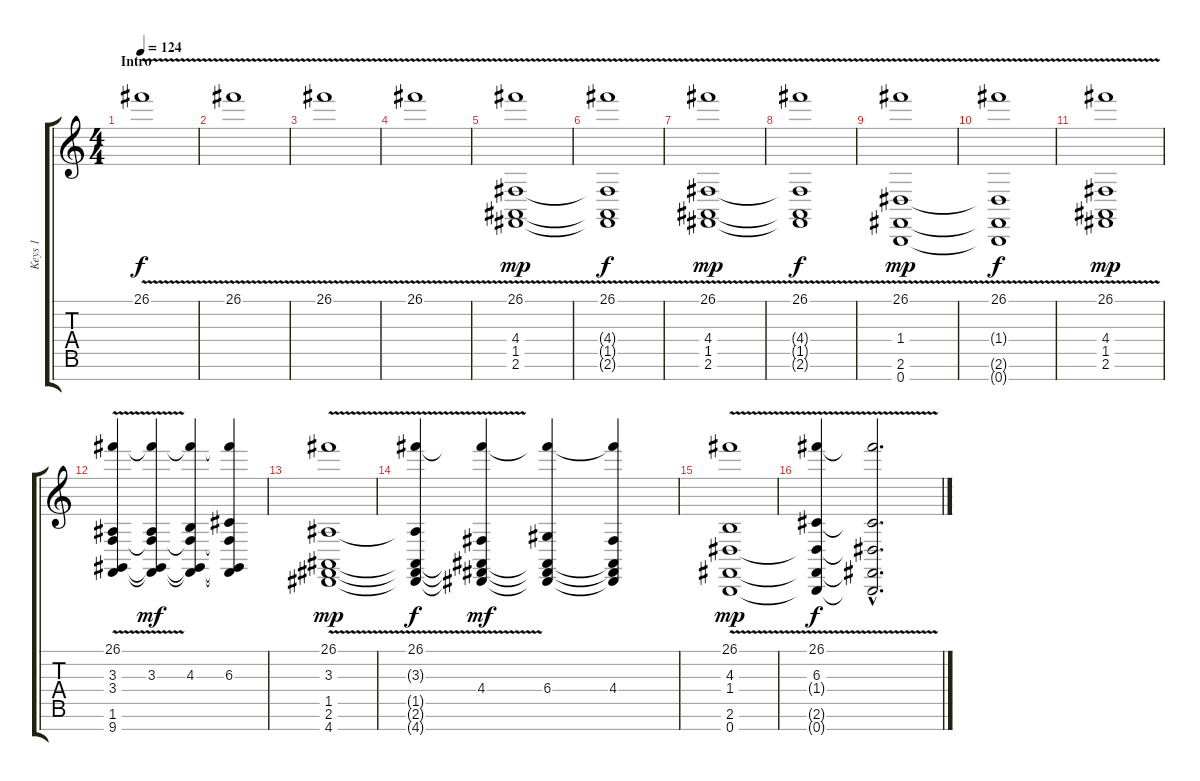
\track ("Keys 1" "Keys 1") {instrument brightacousticpiano}
\staff {score tabs}
\tuning (E4 B3 G3 D3 A2 E2 B1) {hide}
\ts (4 4)
\section ("" "Intro")
\tempo 124
\tempo 110
\tempo 124
\clef g2
\ks c
26.1{v}.1{dy f instrument brightacousticpiano} |
26.1{v}.1 |
26.1{v}.1 |
26.1{v}.1 |
(26.1{v} 4.4 1.5 2.6).1{dy mp} |
(26.1{v} 4.4{t} 1.5{t} 2.6{t}).1{dy f} |
(26.1{v} 4.4 1.5 2.6).1{dy mp} |
(26.1{v} 4.4{t} 1.5{t} 2.6{t}).1{dy f} |
(26.1{v} 1.4 2.6 0.7).1{dy mp} |
(26.1{v} 1.4{t} 2.6{t} 0.7{t}).1{dy f} |
(26.1{v} 4.4 1.5 2.6).1{dy mp} |
(26.1{v} 3.3 3.4 1.6 9.7).4 (26.1{t} 3.3 3.4{t} 1.6{t} 9.7{t}).4{dy mf} (26.1{t} 4.3 3.4{t} 1.6{t} 9.7{t}).4 (26.1{t} 6.3 3.4{t} 1.6{t} 9.7{t}).4 |
(26.1{v} 3.3 1.5 2.6 4.7).1{dy mp} |
(26.1{v} 3.3{t} 1.5{t} 2.6{t} 4.7{t}).4{dy f} (26.1{t} 4.4 1.5{t} 2.6{t} 4.7{t}).4{dy mf} (26.1{t} 6.4 1.5{t} 2.6{t} 4.7{t}).4 (26.1{t} 4.4 1.5{t} 2.6{t} 4.7{t}).4 |
(26.1{v} 4.3 1.4 2.6 0.7).1{dy mp} |
(26.1{v} 6.3 1.4{t} 2.6{t} 0.7{t}).4{dy f} (26.1{hac t} 6.3{hac t} 1.4{hac t} 2.6{hac t} 0.7{hac t}).2{d}
